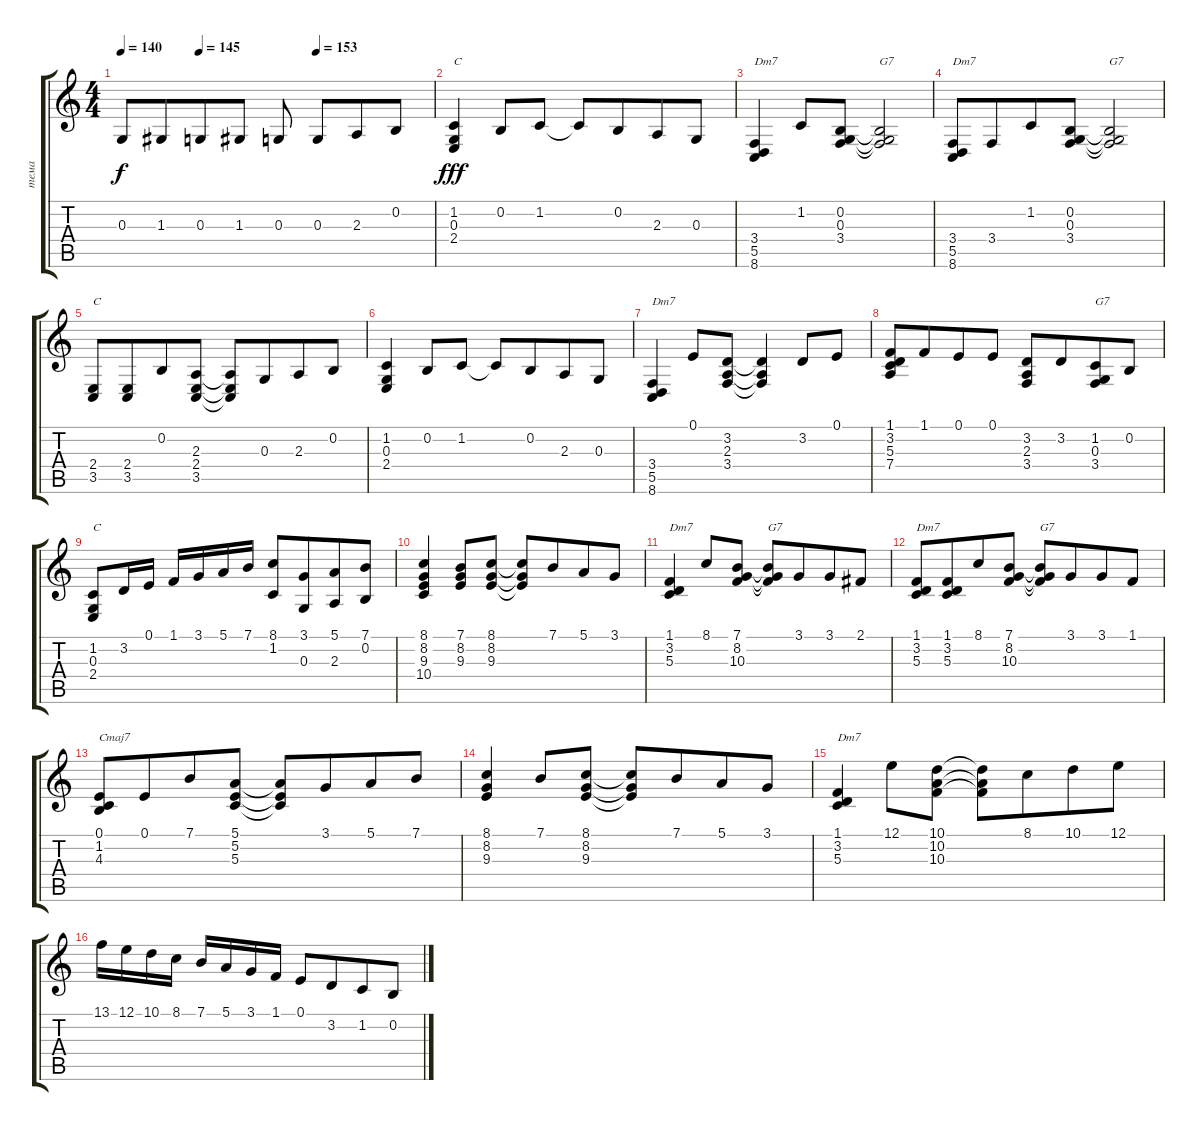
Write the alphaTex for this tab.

\track ("тема" "тема") {instrument acousticgrandpiano}
\staff {score tabs}
\tuning (E4 B3 G3 D3 A2 E2) {hide}
\ts (4 4)
\tempo 140
\tempo (145 0.25)
\tempo (153 0.625)
\clef g2
\ks c
0.3.8{dy f} 1.3.8{beam merge} 0.3.8 1.3.8 0.3.8{beam split} 0.3.8{beam merge} 2.3.8 0.2.8 |
(1.2 0.3 2.4).4{txt "C" dy fff} 0.2.8 1.2.8 1.2{t}.8 0.2.8{beam merge} 2.3.8 0.3.8 |
(3.4 5.5 8.6).4{txt "Dm7"} 1.2.8 (0.2 0.3 3.4).8 (0.2{t} 0.3{t} 3.4{t}).2{txt "G7"} |
(3.4 5.5 8.6).8{txt "Dm7"} 3.4.8{beam merge} 1.2.8 (0.2 0.3 3.4).8 (0.2{t} 0.3{t} 3.4{t}).2{txt "G7"} |
(2.4 3.5).8{txt "C"} (2.4 3.5).8{beam merge} 0.2.8 (2.3 2.4 3.5).8 (2.3{t} 2.4{t} 3.5{t}).8 0.3.8{beam merge} 2.3.8 0.2.8 |
(1.2 0.3 2.4).4 0.2.8 1.2.8 1.2{t}.8 0.2.8{beam merge} 2.3.8 0.3.8 |
(3.4 5.5 8.6).4{txt "Dm7"} 0.1.8 (3.2 2.3 3.4).8 (3.2{t} 2.3{t} 3.4{t}).4 3.2.8 0.1.8 |
(1.1 3.2 5.3 7.4).8 1.1.8{beam merge} 0.1.8 0.1.8 (3.2 2.3 3.4).8 3.2.8{beam merge} (1.2 0.3 3.4).8{txt "G7"} 0.2.8 |
(1.2 0.3 2.4).8{txt "C"} 3.2.16 0.1.16 1.1.16 3.1.16 5.1.16 7.1.16 (8.1 1.2).8 (3.1 0.3).8{beam merge} (5.1 2.3).8 (7.1 0.2).8 |
(8.1 8.2 9.3 10.4).4 (7.1 8.2 9.3).8 (8.1 8.2 9.3).8 (8.1{t} 8.2{t} 9.3{t}).8 7.1.8{beam merge} 5.1.8 3.1.8 |
(1.1 3.2 5.3).4{txt "Dm7"} 8.1.8 (7.1 8.2 10.3).8 (7.1{t} 8.2{t} 10.3{t}).8{txt "G7"} 3.1.8{beam merge} 3.1.8 2.1.8 |
(1.1 3.2 5.3).8{txt "Dm7"} (1.1 3.2 5.3).8{beam merge} 8.1.8 (7.1 8.2 10.3).8 (7.1{t} 8.2{t} 10.3{t}).8{txt "G7"} 3.1.8{beam merge} 3.1.8 1.1.8 |
(0.1 1.2 4.3).8{txt "Cmaj7"} 0.1.8{beam merge} 7.1.8 (5.1 5.2 5.3).8 (5.1{t} 5.2{t} 5.3{t}).8 3.1.8{beam merge} 5.1.8 7.1.8 |
(8.1 8.2 9.3).4 7.1.8 (8.1 8.2 9.3).8 (8.1{t} 8.2{t} 9.3{t}).8 7.1.8{beam merge} 5.1.8 3.1.8 |
(1.1 3.2 5.3).4{txt "Dm7"} 12.1.8 (10.1 10.2 10.3).8 (10.1{t} 10.2{t} 10.3{t}).8 8.1.8{beam merge} 10.1.8 12.1.8 |
13.1.16 12.1.16 10.1.16 8.1.16 7.1.16 5.1.16 3.1.16 1.1.16 0.1.8 3.2.8{beam merge} 1.2.8 0.2.8
